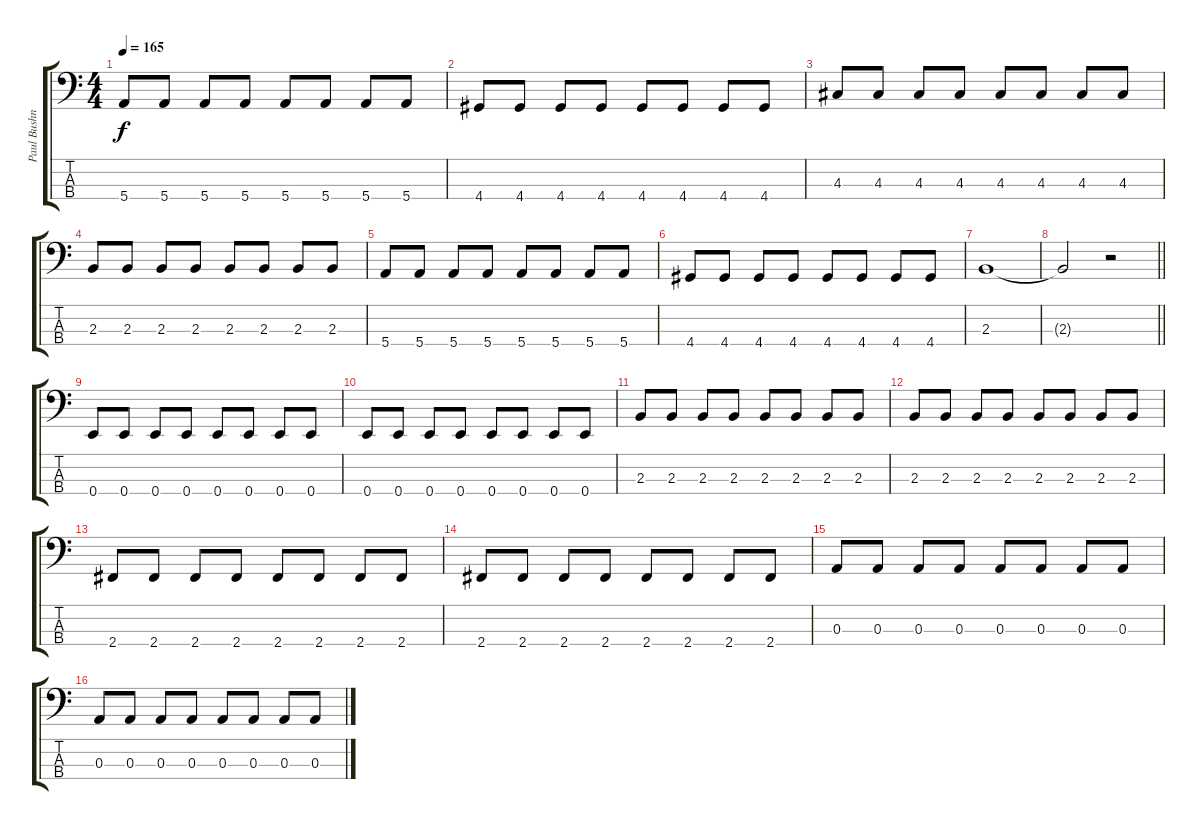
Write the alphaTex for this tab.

\track ("Paul Bushnell" "Paul Bushn") {instrument electricbassfinger}
\staff {score tabs}
\tuning (G2 D2 A1 E1) {hide}
\ts (4 4)
\section ("" "")
\tempo 165
\clef f4
\ks c
5.4.8{dy f} 5.4.8 5.4.8 5.4.8 5.4.8 5.4.8 5.4.8 5.4.8 |
4.4.8 4.4.8 4.4.8 4.4.8 4.4.8 4.4.8 4.4.8 4.4.8 |
4.3.8 4.3.8 4.3.8 4.3.8 4.3.8 4.3.8 4.3.8 4.3.8 |
2.3.8 2.3.8 2.3.8 2.3.8 2.3.8 2.3.8 2.3.8 2.3.8 |
5.4.8 5.4.8 5.4.8 5.4.8 5.4.8 5.4.8 5.4.8 5.4.8 |
4.4.8 4.4.8 4.4.8 4.4.8 4.4.8 4.4.8 4.4.8 4.4.8 |
2.3.1 |
\barLineRight lightlight
2.3{t}.2 r.2 |
\section ("" "")
0.4.8 0.4.8 0.4.8 0.4.8 0.4.8 0.4.8 0.4.8 0.4.8 |
0.4.8 0.4.8 0.4.8 0.4.8 0.4.8 0.4.8 0.4.8 0.4.8 |
2.3.8 2.3.8 2.3.8 2.3.8 2.3.8 2.3.8 2.3.8 2.3.8 |
2.3.8 2.3.8 2.3.8 2.3.8 2.3.8 2.3.8 2.3.8 2.3.8 |
2.4.8 2.4.8 2.4.8 2.4.8 2.4.8 2.4.8 2.4.8 2.4.8 |
2.4.8 2.4.8 2.4.8 2.4.8 2.4.8 2.4.8 2.4.8 2.4.8 |
0.3.8 0.3.8 0.3.8 0.3.8 0.3.8 0.3.8 0.3.8 0.3.8 |
0.3.8 0.3.8 0.3.8 0.3.8 0.3.8 0.3.8 0.3.8 0.3.8
